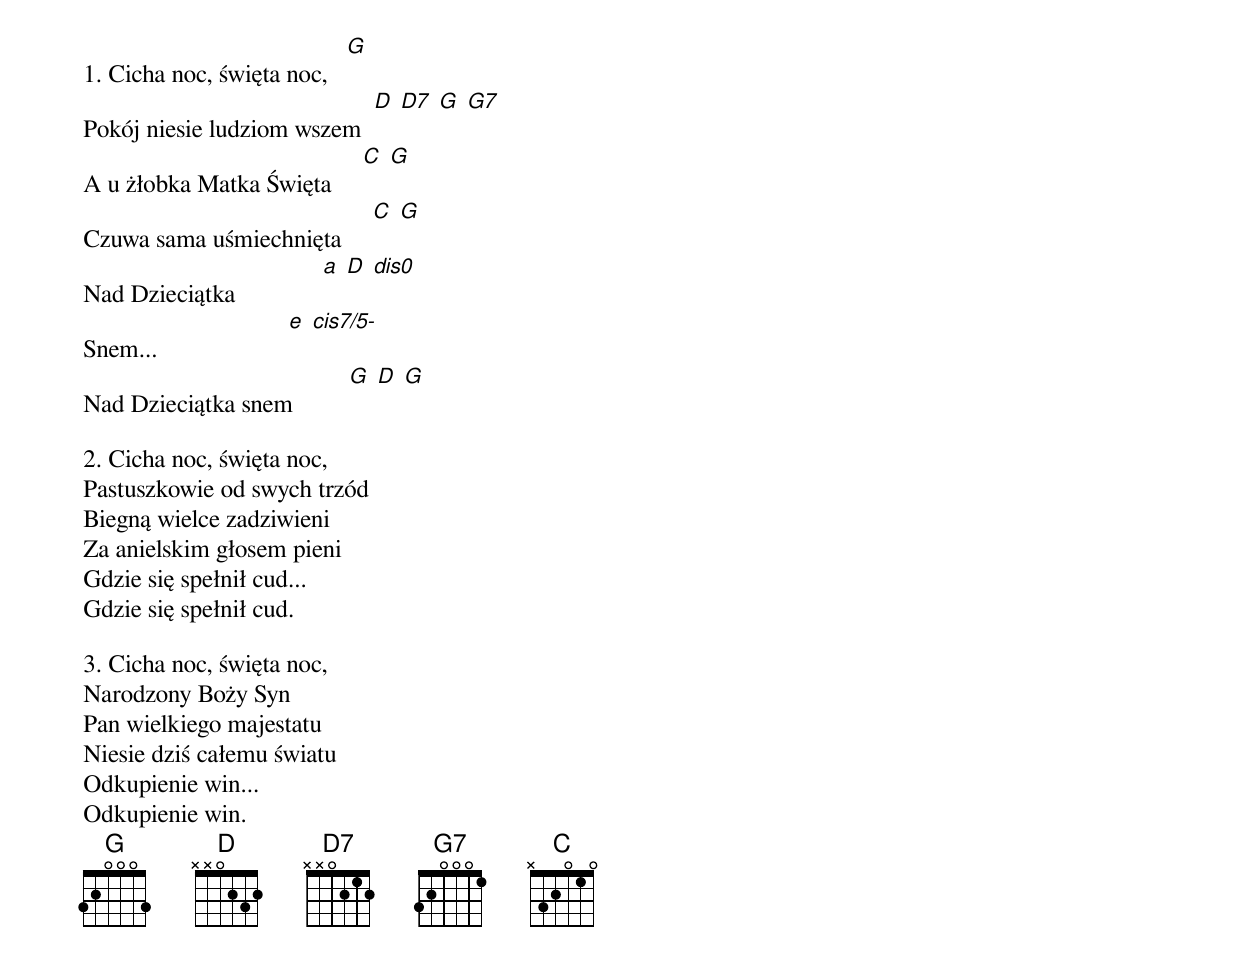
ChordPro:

1. Cicha noc, święta noc,   [G]
Pokój niesie ludziom wszem  [D] [D7] [G] [G7]
A u żłobka Matka Święta     [C] [G]
Czuwa sama uśmiechnięta     [C] [G]
Nad Dzieciątka              [a] [D] [dis0]
Snem...                     [e] [cis7/5-]
Nad Dzieciątka snem         [G] [D] [G]

2. Cicha noc, święta noc,
Pastuszkowie od swych trzód
Biegną wielce zadziwieni
Za anielskim głosem pieni
Gdzie się spełnił cud...
Gdzie się spełnił cud.

3. Cicha noc, święta noc,
Narodzony Boży Syn
Pan wielkiego majestatu
Niesie dziś całemu światu
Odkupienie win...
Odkupienie win.
